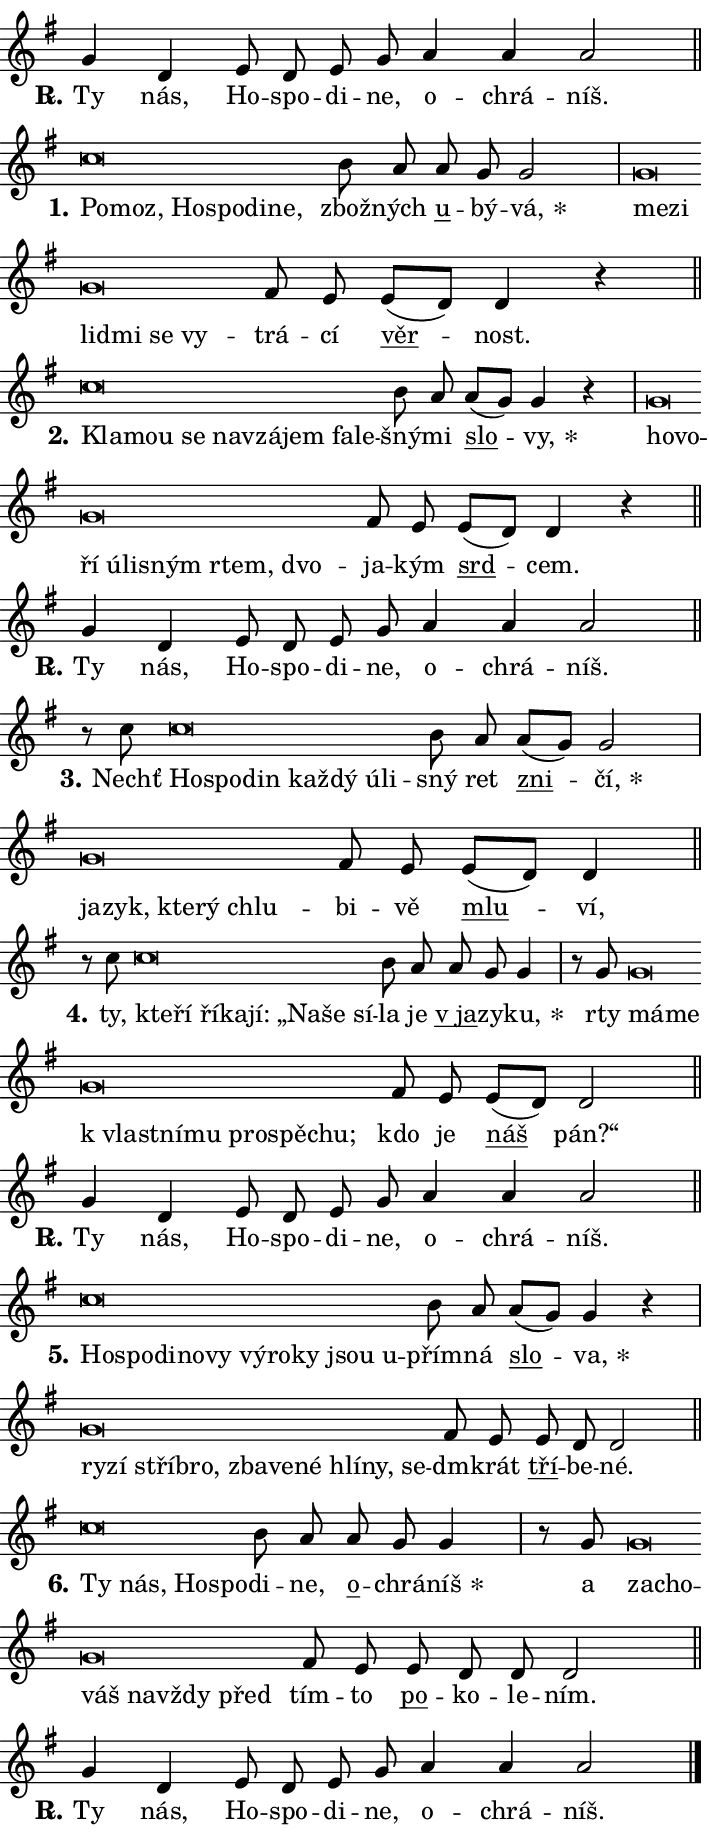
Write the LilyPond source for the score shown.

\version "2.24.0"
\header { tagline = "" }
\paper {
  indent = 0\cm
  top-margin = 0\cm
  right-margin = 0.13\cm % to fit lyric hyphens
  bottom-margin = 0\cm
  left-margin = 0\cm
  paper-width = 12\cm
  page-breaking = #ly:one-page-breaking
  system-system-spacing.basic-distance = #11
  score-system-spacing.basic-distance = #11
  ragged-last = ##f
}


%% Author: Thomas Morley
%% https://lists.gnu.org/archive/html/lilypond-user/2020-05/msg00002.html
#(define (line-position grob)
"Returns position of @var[grob} in current system:
   @code{'start}, if at first time-step
   @code{'end}, if at last time-step
   @code{'middle} otherwise
"
  (let* ((col (ly:item-get-column grob))
         (ln (ly:grob-object col 'left-neighbor))
         (rn (ly:grob-object col 'right-neighbor))
         (col-to-check-left (if (ly:grob? ln) ln col))
         (col-to-check-right (if (ly:grob? rn) rn col))
         (break-dir-left
           (and
             (ly:grob-property col-to-check-left 'non-musical #f)
             (ly:item-break-dir col-to-check-left)))
         (break-dir-right
           (and
             (ly:grob-property col-to-check-right 'non-musical #f)
             (ly:item-break-dir col-to-check-right))))
        (cond ((eqv? 1 break-dir-left) 'start)
              ((eqv? -1 break-dir-right) 'end)
              (else 'middle))))

#(define (tranparent-at-line-position vctor)
  (lambda (grob)
  "Relying on @code{line-position} select the relevant enry from @var{vctor}.
Used to determine transparency,"
    (case (line-position grob)
      ((end) (not (vector-ref vctor 0)))
      ((middle) (not (vector-ref vctor 1)))
      ((start) (not (vector-ref vctor 2))))))

noteHeadBreakVisibility =
#(define-music-function (break-visibility)(vector?)
"Makes @code{NoteHead}s transparent relying on @var{break-visibility}"
#{
  \override NoteHead.transparent =
    #(tranparent-at-line-position break-visibility)
#})

#(define delete-ledgers-for-transparent-note-heads
  (lambda (grob)
    "Reads whether a @code{NoteHead} is transparent.
If so this @code{NoteHead} is removed from @code{'note-heads} from
@var{grob}, which is supposed to be @code{LedgerLineSpanner}.
As a result ledgers are not printed for this @code{NoteHead}"
    (let* ((nhds-array (ly:grob-object grob 'note-heads))
           (nhds-list
             (if (ly:grob-array? nhds-array)
                 (ly:grob-array->list nhds-array)
                 '()))
           ;; Relies on the transparent-property being done before
           ;; Staff.LedgerLineSpanner.after-line-breaking is executed.
           ;; This is fragile ...
           (to-keep
             (remove
               (lambda (nhd)
                 (ly:grob-property nhd 'transparent #f))
               nhds-list)))
      ;; TODO find a better method to iterate over grob-arrays, similiar
      ;; to filter/remove etc for lists
      ;; For now rebuilt from scratch
      (set! (ly:grob-object grob 'note-heads)  '())
      (for-each
        (lambda (nhd)
          (ly:pointer-group-interface::add-grob grob 'note-heads nhd))
        to-keep))))

squashNotes = {
  \override NoteHead.X-extent = #'(-0.2 . 0.2)
  \override NoteHead.Y-extent = #'(-0.75 . 0)
  \override NoteHead.stencil =
    #(lambda (grob)
       (let ((pos (ly:grob-property grob 'staff-position)))
         (begin
           (if (< pos -7) (display "ERROR: Lower brevis then expected\n") (display ""))
           (if (<= pos -6) ly:text-interface::print ly:note-head::print))))
}
unSquashNotes = {
  \revert NoteHead.X-extent
  \revert NoteHead.Y-extent
  \revert NoteHead.stencil
}

hideNotes = \noteHeadBreakVisibility #begin-of-line-visible
unHideNotes = \noteHeadBreakVisibility #all-visible

% work-around for resetting accidentals
% https://lilypond.org/doc/v2.23/Documentation/notation/displaying-rhythms#unmetered-music
cadenzaMeasure = {
  \cadenzaOff
  \partial 1024 s1024
  \cadenzaOn
}

#(define-markup-command (accent layout props text) (markup?)
  "Underline accented syllable"
  (interpret-markup layout props
    #{\markup \override #'(offset . 4.3) \underline { #text }#}))

responsum = \markup \concat {
  "R" \hspace #-1.05 \path #0.1 #'((moveto 0 0.07) (lineto 0.9 0.8)) \hspace #0.05 "."
}

spaceSize = #0.6828661417322834 % exact space size for TeX Gyre Schola

\layout {
  \context {
    \Staff
    \remove "Time_signature_engraver"
    \override LedgerLineSpanner.after-line-breaking = #delete-ledgers-for-transparent-note-heads
  }
  \context {
    \Lyrics {
      \override LyricSpace.minimum-distance = \spaceSize
      \override LyricText.font-name = #"TeX Gyre Schola"
      \override LyricText.font-size = 1
      \override StanzaNumber.font-name = #"TeX Gyre Schola Bold"
      \override StanzaNumber.font-size = 1
    }
  }
  \context {
    \Score 
    \override NoteHead.text =
      #(lambda (grob) 
        (let ((pos (ly:grob-property grob 'staff-position)))
          #{\markup {
            \combine
              \halign #-0.55 \raise #(if (= pos -6) 0 0.5) \override #'(thickness . 2) \draw-line #'(3.2 . 0)
              \musicglyph "noteheads.sM1"
          }#}))
  }
}

% magnetic-lyrics.ily
%
%   written by
%     Jean Abou Samra <jean@abou-samra.fr>
%     Werner Lemberg <wl@gnu.org>
%
%   adapted by
%     Jiri Hon <jiri.hon@gmail.com>
%
% Version 2022-Apr-15

% https://www.mail-archive.com/lilypond-user@gnu.org/msg149350.html

#(define (Left_hyphen_pointer_engraver context)
   "Collect syllable-hyphen-syllable occurrences in lyrics and store
them in properties.  This engraver only looks to the left.  For
example, if the lyrics input is @code{foo -- bar}, it does the
following.

@itemize @bullet
@item
Set the @code{text} property of the @code{LyricHyphen} grob between
@q{foo} and @q{bar} to @code{foo}.

@item
Set the @code{left-hyphen} property of the @code{LyricText} grob with
text @q{foo} to the @code{LyricHyphen} grob between @q{foo} and
@q{bar}.
@end itemize

Use this auxiliary engraver in combination with the
@code{lyric-@/text::@/apply-@/magnetic-@/offset!} hook."
   (let ((hyphen #f)
         (text #f))
     (make-engraver
      (acknowledgers
       ((lyric-syllable-interface engraver grob source-engraver)
        (set! text grob)))
      (end-acknowledgers
       ((lyric-hyphen-interface engraver grob source-engraver)
        ;(when (not (grob::has-interface grob 'lyric-space-interface))
          (set! hyphen grob)));)
      ((stop-translation-timestep engraver)
       (when (and text hyphen)
         (ly:grob-set-object! text 'left-hyphen hyphen))
       (set! text #f)
       (set! hyphen #f)))))

#(define (lyric-text::apply-magnetic-offset! grob)
   "If the space between two syllables is less than the value in
property @code{LyricText@/.details@/.squash-threshold}, move the right
syllable to the left so that it gets concatenated with the left
syllable.

Use this function as a hook for
@code{LyricText@/.after-@/line-@/breaking} if the
@code{Left_@/hyphen_@/pointer_@/engraver} is active."
   (let ((hyphen (ly:grob-object grob 'left-hyphen #f)))
     (when hyphen
       (let ((left-text (ly:spanner-bound hyphen LEFT)))
         (when (grob::has-interface left-text 'lyric-syllable-interface)
           (let* ((common (ly:grob-common-refpoint grob left-text X))
                  (this-x-ext (ly:grob-extent grob common X))
                  (left-x-ext
                   (begin
                     ;; Trigger magnetism for left-text.
                     (ly:grob-property left-text 'after-line-breaking)
                     (ly:grob-extent left-text common X)))
                  ;; `delta` is the gap width between two syllables.
                  (delta (- (interval-start this-x-ext)
                            (interval-end left-x-ext)))
                  (details (ly:grob-property grob 'details))
                  (threshold (assoc-get 'squash-threshold details 0.2)))
             (when (< delta threshold)
               (let* (;; We have to manipulate the input text so that
                      ;; ligatures crossing syllable boundaries are not
                      ;; disabled.  For languages based on the Latin
                      ;; script this is essentially a beautification.
                      ;; However, for non-Western scripts it can be a
                      ;; necessity.
                      (lt (ly:grob-property left-text 'text))
                      (rt (ly:grob-property grob 'text))
                      (is-space (grob::has-interface hyphen 'lyric-space-interface))
                      (space (if is-space " " ""))
                      (extra-delta (if is-space spaceSize 0))
                      ;; Append new syllable.
                      (ltrt-space (if (and (string? lt) (string? rt))
                                (string-append lt space rt)
                                (make-concat-markup (list lt space rt))))
                      ;; Right-align `ltrt` to the right side.
                      (ltrt-space-markup (grob-interpret-markup
                               grob
                               (make-translate-markup
                                (cons (interval-length this-x-ext) 0)
                                (make-right-align-markup ltrt-space)))))
                 (begin
                   ;; Don't print `left-text`.
                   (ly:grob-set-property! left-text 'stencil #f)
                   ;; Set text and stencil (which holds all collected
                   ;; syllables so far) and shift it to the left.
                   (ly:grob-set-property! grob 'text ltrt-space)
                   (ly:grob-set-property! grob 'stencil ltrt-space-markup)
                   (ly:grob-translate-axis! grob (- (- delta extra-delta)) X))))))))))


#(define (lyric-hyphen::displace-bounds-first grob)
   ;; Make very sure this callback isn't triggered too early.
   (let ((left (ly:spanner-bound grob LEFT))
         (right (ly:spanner-bound grob RIGHT)))
     (ly:grob-property left 'after-line-breaking)
     (ly:grob-property right 'after-line-breaking)
     (ly:lyric-hyphen::print grob)))

squashThreshold = #0.4

\layout {
  \context {
    \Lyrics
    \consists #Left_hyphen_pointer_engraver
    \override LyricText.after-line-breaking =
      #lyric-text::apply-magnetic-offset!
    \override LyricHyphen.stencil = #lyric-hyphen::displace-bounds-first
    \override LyricText.details.squash-threshold = \squashThreshold
    \override LyricHyphen.minimum-distance = 0
    \override LyricHyphen.minimum-length = \squashThreshold
  }
}

squashText = \override LyricText.details.squash-threshold = 9999
unSquashText = \override LyricText.details.squash-threshold = \squashThreshold

leftText = \override LyricText.self-alignment-X = #LEFT
unLeftText = \revert LyricText.self-alignment-X

starOffset = #(lambda (grob) 
                (let ((x_offset (ly:self-alignment-interface::aligned-on-x-parent grob)))
                  (if (= x_offset 0) 0 (+ x_offset 1.2))))

star = #(define-music-function (syllable)(string?)
"Append star separator at the end of a syllable"
#{
  \once \override LyricText.X-offset = #starOffset
  \lyricmode { \markup {
    #syllable
    \override #'((font-name . "TeX Gyre Schola Bold")) \hspace #0.2 \lower #0.65 \larger "*"
  } }
#})

starAccent = #(define-music-function (syllable)(string?)
"Append star separator at the end of a syllable and make accent"
#{
  \once \override LyricText.X-offset = #starOffset
  \lyricmode { \markup {
    \accent #syllable
    \override #'((font-name . "TeX Gyre Schola Bold")) \hspace #0.2 \lower #0.65 \larger "*"
  } }
#})

breath = #(define-music-function (syllable)(string?)
"Append breathing indicator at the end of a syllable"
#{
  \lyricmode { \markup { #syllable "+" } }
#})

optionalBreath = #(define-music-function (syllable)(string?)
"Append optional breathing indicator at the end of a syllable"
#{
  \lyricmode { \markup { #syllable "(+)" } }
#})


\score {
    <<
        \new Voice = "melody" { \cadenzaOn \key g \major \relative { g'4 d e8 d \bar "" e g \bar "" a4 a a2 \cadenzaMeasure \bar "||" \break } }
        \new Lyrics \lyricsto "melody" { \lyricmode { \set stanza = \responsum
Ty nás, Ho -- spo -- di -- ne, o -- chrá -- níš. } }
    >>
    \layout {}
}

\score {
    <<
        \new Voice = "melody" { \cadenzaOn \key g \major \relative { \squashNotes c''\breve*1/16 \hideNotes \breve*1/16 \bar "" \breve*1/16 \bar "" \breve*1/16 \bar "" \breve*1/16 \breve*1/16 \bar "" \unHideNotes \unSquashNotes b8 a \bar "" a g g2 \cadenzaMeasure \bar "|" \squashNotes g\breve*1/16 \hideNotes \breve*1/16 \bar "" \breve*1/16 \bar "" \breve*1/16 \bar "" \breve*1/16 \breve*1/16 \bar "" \unHideNotes \unSquashNotes fis8 e \bar "" e[( d)] d4 r \cadenzaMeasure \bar "||" \break } }
        \new Lyrics \lyricsto "melody" { \lyricmode { \set stanza = "1."
\leftText Po -- \squashText moz, Ho -- spo -- di -- ne, \unLeftText \unSquashText zbož -- ných \markup \accent u -- bý -- \star vá, \leftText me -- \squashText zi lid -- mi se vy -- \unLeftText \unSquashText trá -- cí \markup \accent věr -- nost. } }
    >>
    \layout {}
}

\score {
    <<
        \new Voice = "melody" { \cadenzaOn \key g \major \relative { \squashNotes c''\breve*1/16 \hideNotes \breve*1/16 \bar "" \breve*1/16 \bar "" \breve*1/16 \bar "" \breve*1/16 \bar "" \breve*1/16 \bar "" \breve*1/16 \breve*1/16 \bar "" \unHideNotes \unSquashNotes b8 a \bar "" a[( g)] g4 r \cadenzaMeasure \bar "|" \squashNotes g\breve*1/16 \hideNotes \breve*1/16 \bar "" \breve*1/16 \bar "" \breve*1/16 \bar "" \breve*1/16 \bar "" \breve*1/16 \bar "" \breve*1/16 \breve*1/16 \bar "" \unHideNotes \unSquashNotes fis8 e \bar "" e[( d)] d4 r \cadenzaMeasure \bar "||" \break } }
        \new Lyrics \lyricsto "melody" { \lyricmode { \set stanza = "2."
\leftText Kla -- \squashText mou se na -- vzá -- jem fa -- le -- \unLeftText \unSquashText šný -- mi \markup \accent slo -- \star vy, \leftText ho -- \squashText vo -- ří ú -- li -- sným rtem, dvo -- \unLeftText \unSquashText ja -- kým \markup \accent srd -- cem. } }
    >>
    \layout {}
}

\score {
    <<
        \new Voice = "melody" { \cadenzaOn \key g \major \relative { g'4 d e8 d \bar "" e g \bar "" a4 a a2 \cadenzaMeasure \bar "||" \break } }
        \new Lyrics \lyricsto "melody" { \lyricmode { \set stanza = \responsum
Ty nás, Ho -- spo -- di -- ne, o -- chrá -- níš. } }
    >>
    \layout {}
}

\score {
    <<
        \new Voice = "melody" { \cadenzaOn \key g \major \relative { r8 c''8 \squashNotes c\breve*1/16 \hideNotes \breve*1/16 \bar "" \breve*1/16 \bar "" \breve*1/16 \bar "" \breve*1/16 \bar "" \breve*1/16 \breve*1/16 \bar "" \unHideNotes \unSquashNotes b8 a \bar "" a[( g)] g2 \cadenzaMeasure \bar "|" \squashNotes g\breve*1/16 \hideNotes \breve*1/16 \bar "" \breve*1/16 \bar "" \breve*1/16 \breve*1/16 \bar "" \unHideNotes \unSquashNotes fis8 e \bar "" e[( d)] d4 \cadenzaMeasure \bar "||" \break } }
        \new Lyrics \lyricsto "melody" { \lyricmode { \set stanza = "3."
Nechť \leftText Ho -- \squashText spo -- din kaž -- dý ú -- li -- \unLeftText \unSquashText sný ret \markup \accent zni -- \star čí, \leftText ja -- \squashText zyk, kte -- rý chlu -- \unLeftText \unSquashText bi -- vě \markup \accent mlu -- ví, } }
    >>
    \layout {}
}

\score {
    <<
        \new Voice = "melody" { \cadenzaOn \key g \major \relative { r8 c''8 \squashNotes c\breve*1/16 \hideNotes \breve*1/16 \bar "" \breve*1/16 \bar "" \breve*1/16 \bar "" \breve*1/16 \bar "" \breve*1/16 \bar "" \breve*1/16 \breve*1/16 \bar "" \unHideNotes \unSquashNotes b8 a \bar "" a g g4 \cadenzaMeasure \bar "|" r8 g8 \squashNotes g\breve*1/16 \hideNotes \breve*1/16 \bar "" \breve*1/16 \bar "" \breve*1/16 \bar "" \breve*1/16 \bar "" \breve*1/16 \bar "" \breve*1/16 \breve*1/16 \bar "" \unHideNotes \unSquashNotes fis8 e \bar "" e[( d)] d2 \cadenzaMeasure \bar "||" \break } }
        \new Lyrics \lyricsto "melody" { \lyricmode { \set stanza = "4."
ty, \leftText kte -- \squashText ří ří -- ka -- jí: „Na -- še sí -- \unLeftText \unSquashText la je \markup \accent "v ja" -- zy -- \star ku, rty \leftText má -- \squashText me "k vlast" -- ní -- mu pro -- spě -- chu; \unLeftText \unSquashText kdo je \markup \accent náš pán?“ } }
    >>
    \layout {}
}

\score {
    <<
        \new Voice = "melody" { \cadenzaOn \key g \major \relative { g'4 d e8 d \bar "" e g \bar "" a4 a a2 \cadenzaMeasure \bar "||" \break } }
        \new Lyrics \lyricsto "melody" { \lyricmode { \set stanza = \responsum
Ty nás, Ho -- spo -- di -- ne, o -- chrá -- níš. } }
    >>
    \layout {}
}

\score {
    <<
        \new Voice = "melody" { \cadenzaOn \key g \major \relative { \squashNotes c''\breve*1/16 \hideNotes \breve*1/16 \bar "" \breve*1/16 \bar "" \breve*1/16 \bar "" \breve*1/16 \bar "" \breve*1/16 \bar "" \breve*1/16 \bar "" \breve*1/16 \bar "" \breve*1/16 \breve*1/16 \bar "" \unHideNotes \unSquashNotes b8 a \bar "" a[( g)] g4 r \cadenzaMeasure \bar "|" \squashNotes g\breve*1/16 \hideNotes \breve*1/16 \bar "" \breve*1/16 \bar "" \breve*1/16 \bar "" \breve*1/16 \bar "" \breve*1/16 \bar "" \breve*1/16 \bar "" \breve*1/16 \bar "" \breve*1/16 \breve*1/16 \bar "" \unHideNotes \unSquashNotes fis8 e \bar "" e d d2 \cadenzaMeasure \bar "||" \break } }
        \new Lyrics \lyricsto "melody" { \lyricmode { \set stanza = "5."
\leftText Ho -- \squashText spo -- di -- no -- vy vý -- ro -- ky jsou u -- \unLeftText \unSquashText přím -- ná \markup \accent slo -- \star va, \leftText ry -- \squashText zí stříb -- ro, zba -- ve -- né hlí -- ny, se -- \unLeftText \unSquashText dm -- krát \markup \accent tří -- be -- né. } }
    >>
    \layout {}
}

\score {
    <<
        \new Voice = "melody" { \cadenzaOn \key g \major \relative { \squashNotes c''\breve*1/16 \hideNotes \breve*1/16 \bar "" \breve*1/16 \breve*1/16 \bar "" \unHideNotes \unSquashNotes b8 a \bar "" a g g4 \cadenzaMeasure \bar "|" r8 g8 \squashNotes g\breve*1/16 \hideNotes \breve*1/16 \bar "" \breve*1/16 \bar "" \breve*1/16 \bar "" \breve*1/16 \breve*1/16 \bar "" \unHideNotes \unSquashNotes fis8 e \bar "" e d d d2 \cadenzaMeasure \bar "||" \break } }
        \new Lyrics \lyricsto "melody" { \lyricmode { \set stanza = "6."
\leftText Ty \squashText nás, Ho -- spo -- \unLeftText \unSquashText di -- ne, \markup \accent o -- chrá -- \star níš a \leftText za -- \squashText cho -- váš na -- vždy před \unLeftText \unSquashText tím -- to \markup \accent po -- ko -- le -- ním. } }
    >>
    \layout {}
}

\score {
    <<
        \new Voice = "melody" { \cadenzaOn \key g \major \relative { g'4 d e8 d \bar "" e g \bar "" a4 a a2 \cadenzaMeasure \bar "||" \break } \bar "|." }
        \new Lyrics \lyricsto "melody" { \lyricmode { \set stanza = \responsum
Ty nás, Ho -- spo -- di -- ne, o -- chrá -- níš. } }
    >>
    \layout {}
}
